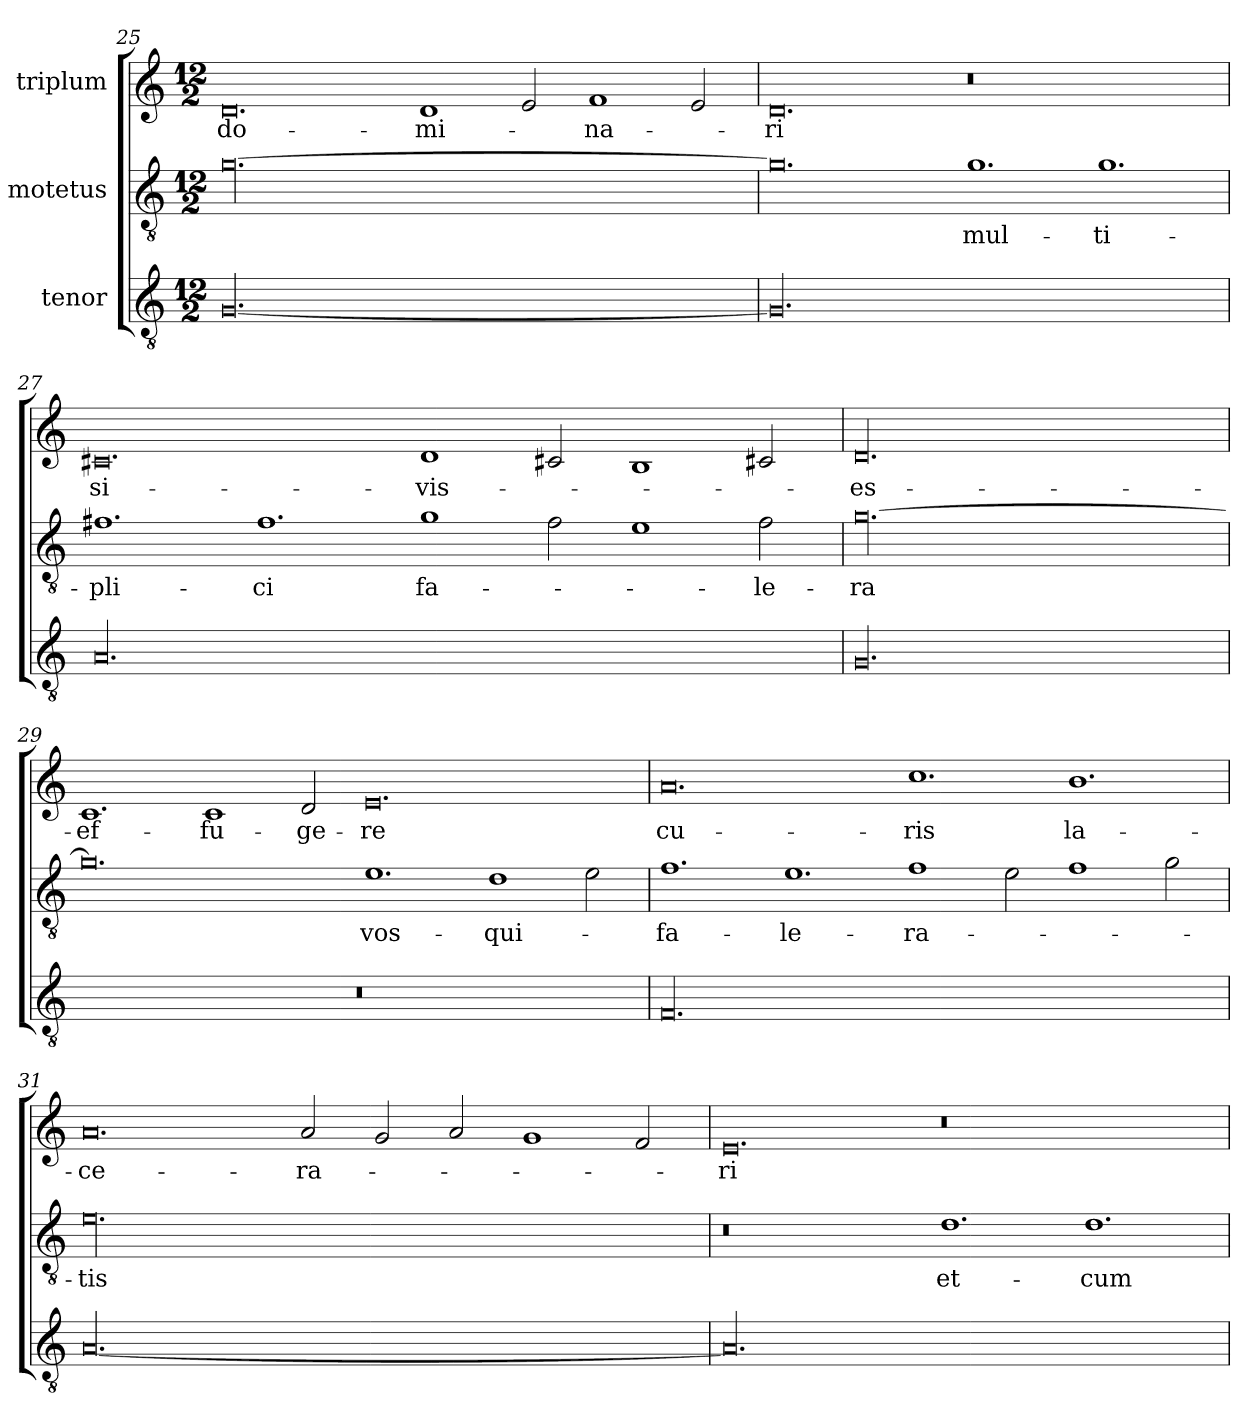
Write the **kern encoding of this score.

**kern	**kern	**text	**kern	**text
*part3	*part2	*part2	*part1	*part1
*staff3	*staff2	*staff2	*staff1	*staff1
*I"tenor	*I"motetus	*	*I"triplum	*
*clefGv2	*clefGv2	*	*clefG2	*
*k[]	*k[]	*	*k[]	*
*C:	*C:	*	*C:	*
*M12/2	*M12/2	*	*M12/2	*
=25	=25	=25	=25	=25
[00.G/	[00.g\	.	0.d/	do-
.	.	.	1d/	-mi-
.	.	.	2e/	.
.	.	.	1f/	-na-
.	.	.	2e/	.
=26	=26	=26	=26	=26
00.G/]	0.g\]	.	0.d/	-ri
.	1.g\	mul-	0.r	.
.	1.g\	-ti-	.	.
=27	=27	=27	=27	=27
00.A/	1.f#X\	-pli-	0.c#X/	si-
.	1.f#\	-ci	.	.
.	1g\	fa-	1d/	vis-
.	2f#\	.	2c#X/	.
.	1e\	.	1B/	.
.	2f#\	-le-	2c#X/	.
=28	=28	=28	=28	=28
00.G/	[00.g\	-ra	00.d/	es-
=29	=29	=29	=29	=29
00.r	0.g\]	.	1.c/	ef-
.	.	.	1c/	-fu-
.	.	.	2d/	-ge-
.	1.e\	vos-	0.e/	-re
.	1d\	qui-	.	.
.	2e\	.	.	.
=30	=30	=30	=30	=30
00.F/	1.f\	fa-	0.a/	cu-
.	1.e\	-le-	.	.
.	1f\	-ra-	1.cc\	-ris
.	2e\	.	.	.
.	1f\	.	1.b\	la-
.	2g\	.	.	.
=31	=31	=31	=31	=31
[00.A/	00.e\	-tis	0.a/	-ce-
.	.	.	2a/	-ra-
.	.	.	2g/	.
.	.	.	2a/	.
.	.	.	1g/	.
.	.	.	2f/	.
=32	=32	=32	=32	=32
00.A/]	0.r	.	0.e/	-ri
.	1.d\	et-	0.r	.
.	1.d\	cum-	.	.
=	=	=	=	=
*-	*-	*-	*-	*-
